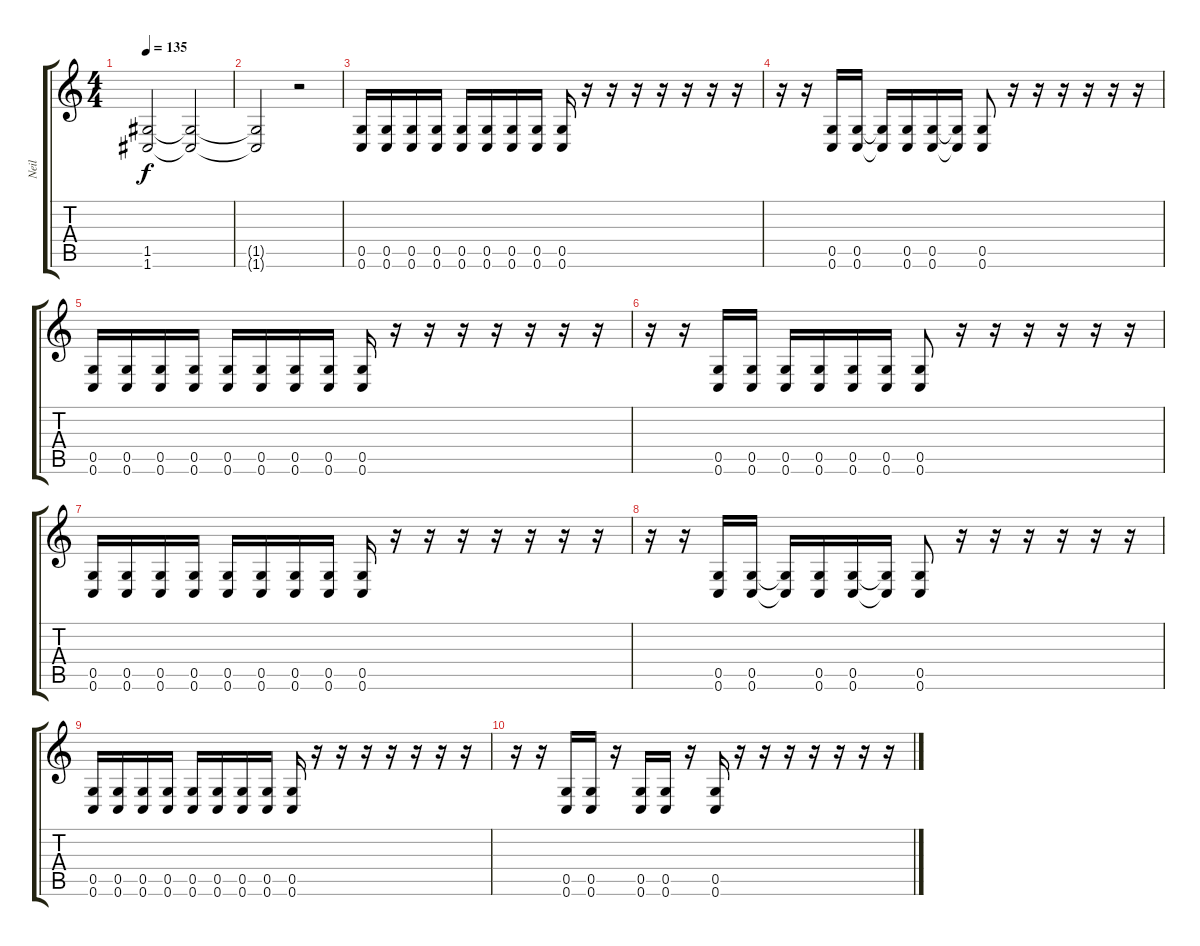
\track ("Neil" "Neil") {instrument distortionguitar}
\staff {score tabs}
\tuning (D4 A3 F3 C3 G2 C2) {hide}
\ts (4 4)
\tempo 135
\clef g2
\ks c
(1.5{t} 1.6{t}).2{dy f} (1.5{t} 1.6{t}).2 |
(1.5{t} 1.6{t}).2 r.2 |
(0.5 0.6).16 (0.5 0.6).16 (0.5 0.6).16 (0.5 0.6).16 (0.5 0.6).16 (0.5 0.6).16 (0.5 0.6).16 (0.5 0.6).16 (0.5 0.6).16 r.16 r.16 r.16 r.16 r.16 r.16 r.16 |
r.16 r.16 (0.5 0.6).16 (0.5 0.6).16 (0.5{t} 0.6{t}).16 (0.5 0.6).16 (0.5 0.6).16 (0.5{t} 0.6{t}).16 (0.5 0.6).8 r.16 r.16 r.16 r.16 r.16 r.16 |
(0.5 0.6).16 (0.5 0.6).16 (0.5 0.6).16 (0.5 0.6).16 (0.5 0.6).16 (0.5 0.6).16 (0.5 0.6).16 (0.5 0.6).16 (0.5 0.6).16 r.16 r.16 r.16 r.16 r.16 r.16 r.16 |
r.16 r.16 (0.5 0.6).16 (0.5 0.6).16 (0.5 0.6).16 (0.5 0.6).16 (0.5 0.6).16 (0.5 0.6).16 (0.5 0.6).8 r.16 r.16 r.16 r.16 r.16 r.16 |
(0.5 0.6).16 (0.5 0.6).16 (0.5 0.6).16 (0.5 0.6).16 (0.5 0.6).16 (0.5 0.6).16 (0.5 0.6).16 (0.5 0.6).16 (0.5 0.6).16 r.16 r.16 r.16 r.16 r.16 r.16 r.16 |
r.16 r.16 (0.5 0.6).16 (0.5 0.6).16 (0.5{t} 0.6{t}).16 (0.5 0.6).16 (0.5 0.6).16 (0.5{t} 0.6{t}).16 (0.5 0.6).8 r.16 r.16 r.16 r.16 r.16 r.16 |
(0.5 0.6).16 (0.5 0.6).16 (0.5 0.6).16 (0.5 0.6).16 (0.5 0.6).16 (0.5 0.6).16 (0.5 0.6).16 (0.5 0.6).16 (0.5 0.6).16 r.16 r.16 r.16 r.16 r.16 r.16 r.16 |
r.16 r.16 (0.5 0.6).16 (0.5 0.6).16 r.16 (0.5 0.6).16 (0.5 0.6).16 r.16 (0.5 0.6).16 r.16 r.16 r.16 r.16 r.16 r.16 r.16
